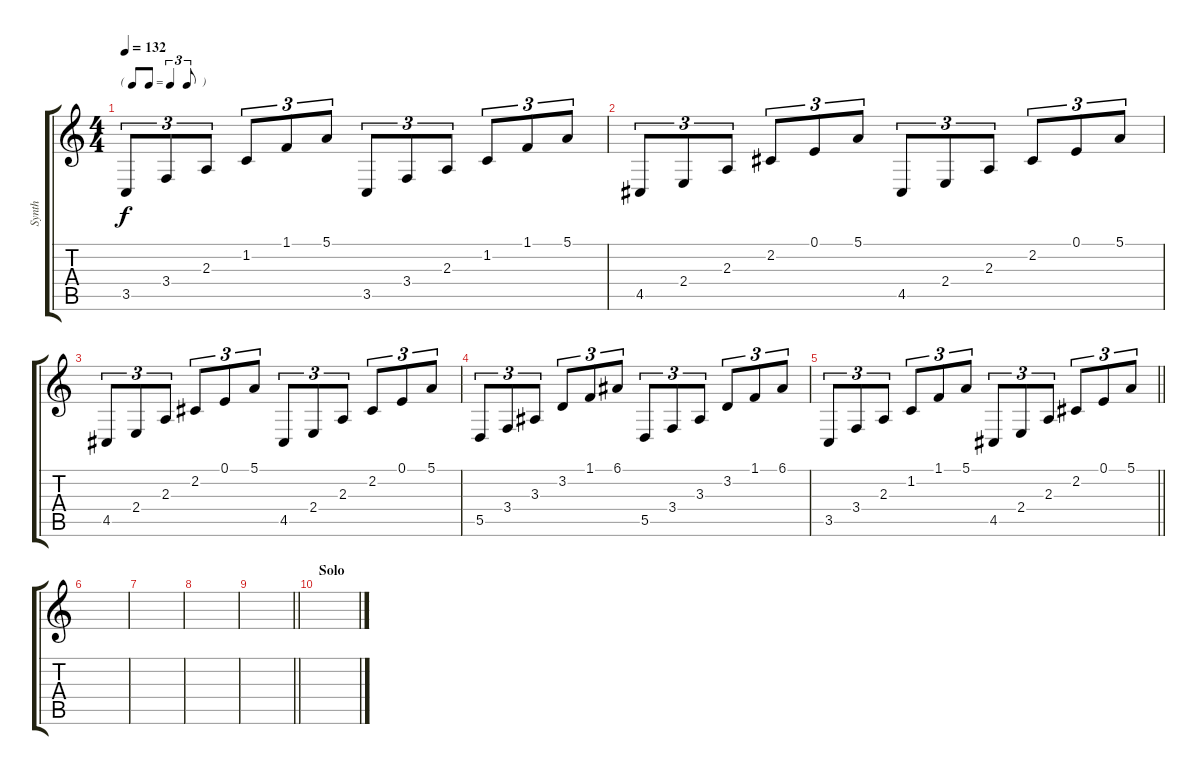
\track ("Synth" "Synth") {instrument pad8sweep}
\staff {score tabs}
\tuning (E4 B3 G3 D3 A2 E2) {hide}
\ts (4 4)
\tf triplet8th
\tempo 132
\clef g2
\ks c
3.5.8{tu (3 2) dy f} 3.4.8{tu (3 2)} 2.3.8{tu (3 2)} 1.2.8{tu (3 2)} 1.1.8{tu (3 2)} 5.1.8{tu (3 2)} 3.5.8{tu (3 2)} 3.4.8{tu (3 2)} 2.3.8{tu (3 2)} 1.2.8{tu (3 2)} 1.1.8{tu (3 2)} 5.1.8{tu (3 2)} |
4.5.8{tu (3 2)} 2.4.8{tu (3 2)} 2.3.8{tu (3 2)} 2.2.8{tu (3 2)} 0.1.8{tu (3 2)} 5.1.8{tu (3 2)} 4.5.8{tu (3 2)} 2.4.8{tu (3 2)} 2.3.8{tu (3 2)} 2.2.8{tu (3 2)} 0.1.8{tu (3 2)} 5.1.8{tu (3 2)} |
4.5.8{tu (3 2)} 2.4.8{tu (3 2)} 2.3.8{tu (3 2)} 2.2.8{tu (3 2)} 0.1.8{tu (3 2)} 5.1.8{tu (3 2)} 4.5.8{tu (3 2)} 2.4.8{tu (3 2)} 2.3.8{tu (3 2)} 2.2.8{tu (3 2)} 0.1.8{tu (3 2)} 5.1.8{tu (3 2)} |
5.5.8{tu (3 2)} 3.4.8{tu (3 2)} 3.3.8{tu (3 2)} 3.2.8{tu (3 2)} 1.1.8{tu (3 2)} 6.1.8{tu (3 2)} 5.5.8{tu (3 2)} 3.4.8{tu (3 2)} 3.3.8{tu (3 2)} 3.2.8{tu (3 2)} 1.1.8{tu (3 2)} 6.1.8{tu (3 2)} |
\barLineRight lightlight
3.5.8{tu (3 2)} 3.4.8{tu (3 2)} 2.3.8{tu (3 2)} 1.2.8{tu (3 2)} 1.1.8{tu (3 2)} 5.1.8{tu (3 2)} 4.5.8{tu (3 2)} 2.4.8{tu (3 2)} 2.3.8{tu (3 2)} 2.2.8{tu (3 2)} 0.1.8{tu (3 2)} 5.1.8{tu (3 2)} |
|
|
|
\barLineRight lightlight
|
\section ("" "Solo")
